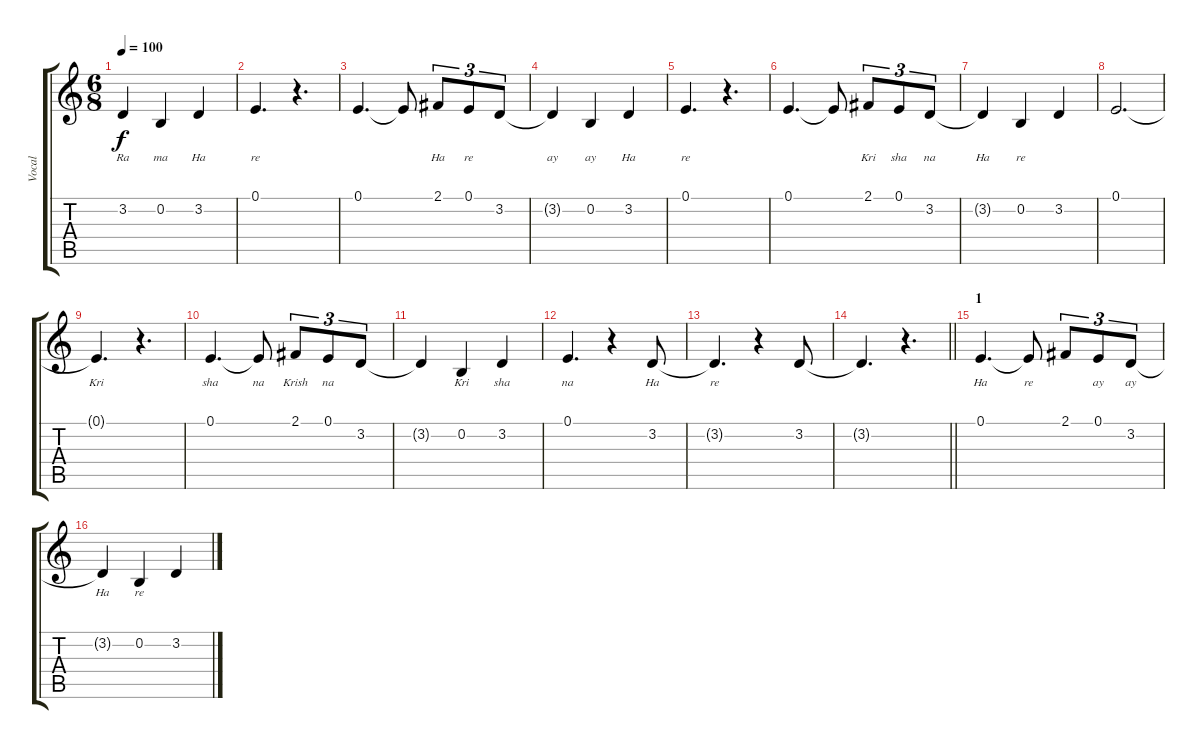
\track ("Vocal" "Vocal") {instrument acousticgrandpiano}
\staff {score tabs}
\tuning (E4 B3 G3 D3 A2 E2) {hide}
\ts (6 8)
\tempo 100
\clef g2
\ks c
3.2{t}.4{lyrics (0 "Ra") lyrics (1 "") lyrics (2 "") lyrics (3 "") lyrics (4 "") dy f} 0.2.4{lyrics (0 "ma") lyrics (1 "") lyrics (2 "") lyrics (3 "") lyrics (4 "")} 3.2.4{lyrics (0 "Ha") lyrics (1 "") lyrics (2 "") lyrics (3 "") lyrics (4 "")} |
0.1.4{d lyrics (0 "re") lyrics (1 "") lyrics (2 "") lyrics (3 "") lyrics (4 "")} r.4{d} |
0.1.4{d lyrics (0 "") lyrics (1 "") lyrics (2 "") lyrics (3 "") lyrics (4 "")} 0.1{t}.8{lyrics (0 "") lyrics (1 "") lyrics (2 "") lyrics (3 "") lyrics (4 "")} 2.1.8{tu (3 2) lyrics (0 "Ha") lyrics (1 "") lyrics (2 "") lyrics (3 "") lyrics (4 "")} 0.1.8{tu (3 2) lyrics (0 "re") lyrics (1 "") lyrics (2 "") lyrics (3 "") lyrics (4 "")} 3.2.8{tu (3 2) lyrics (0 "") lyrics (1 "") lyrics (2 "") lyrics (3 "") lyrics (4 "")} |
3.2{t}.4{lyrics (0 "ay") lyrics (1 "") lyrics (2 "") lyrics (3 "") lyrics (4 "")} 0.2.4{lyrics (0 "ay") lyrics (1 "") lyrics (2 "") lyrics (3 "") lyrics (4 "")} 3.2.4{lyrics (0 "Ha") lyrics (1 "") lyrics (2 "") lyrics (3 "") lyrics (4 "")} |
0.1.4{d lyrics (0 "re") lyrics (1 "") lyrics (2 "") lyrics (3 "") lyrics (4 "")} r.4{d} |
0.1.4{d lyrics (0 "") lyrics (1 "") lyrics (2 "") lyrics (3 "") lyrics (4 "")} 0.1{t}.8{lyrics (0 "") lyrics (1 "") lyrics (2 "") lyrics (3 "") lyrics (4 "")} 2.1.8{tu (3 2) lyrics (0 "Kri") lyrics (1 "") lyrics (2 "") lyrics (3 "") lyrics (4 "")} 0.1.8{tu (3 2) lyrics (0 "sha") lyrics (1 "") lyrics (2 "") lyrics (3 "") lyrics (4 "")} 3.2.8{tu (3 2) lyrics (0 "na") lyrics (1 "") lyrics (2 "") lyrics (3 "") lyrics (4 "")} |
3.2{t}.4{lyrics (0 "Ha") lyrics (1 "") lyrics (2 "") lyrics (3 "") lyrics (4 "")} 0.2.4{lyrics (0 "re") lyrics (1 "") lyrics (2 "") lyrics (3 "") lyrics (4 "")} 3.2.4{lyrics (0 "") lyrics (1 "") lyrics (2 "") lyrics (3 "") lyrics (4 "")} |
0.1.2{d lyrics (0 "") lyrics (1 "") lyrics (2 "") lyrics (3 "") lyrics (4 "")} |
0.1{t}.4{d lyrics (0 "Kri") lyrics (1 "") lyrics (2 "") lyrics (3 "") lyrics (4 "")} r.4{d} |
0.1.4{d lyrics (0 "sha") lyrics (1 "") lyrics (2 "") lyrics (3 "") lyrics (4 "")} 0.1{t}.8{lyrics (0 "na") lyrics (1 "") lyrics (2 "") lyrics (3 "") lyrics (4 "")} 2.1.8{tu (3 2) lyrics (0 "Krish") lyrics (1 "") lyrics (2 "") lyrics (3 "") lyrics (4 "")} 0.1.8{tu (3 2) lyrics (0 "na") lyrics (1 "") lyrics (2 "") lyrics (3 "") lyrics (4 "")} 3.2.8{tu (3 2) lyrics (0 "") lyrics (1 "") lyrics (2 "") lyrics (3 "") lyrics (4 "")} |
3.2{t}.4{lyrics (0 "") lyrics (1 "") lyrics (2 "") lyrics (3 "") lyrics (4 "")} 0.2.4{lyrics (0 "Kri") lyrics (1 "") lyrics (2 "") lyrics (3 "") lyrics (4 "")} 3.2.4{lyrics (0 "sha") lyrics (1 "") lyrics (2 "") lyrics (3 "") lyrics (4 "")} |
0.1.4{d lyrics (0 "na") lyrics (1 "") lyrics (2 "") lyrics (3 "") lyrics (4 "")} r.4 3.2.8{lyrics (0 "Ha") lyrics (1 "") lyrics (2 "") lyrics (3 "") lyrics (4 "")} |
3.2{t}.4{d lyrics (0 "re") lyrics (1 "") lyrics (2 "") lyrics (3 "") lyrics (4 "")} r.4 3.2.8{lyrics (0 "") lyrics (1 "") lyrics (2 "") lyrics (3 "") lyrics (4 "")} |
\barLineRight lightlight
3.2{t}.4{d lyrics (0 "") lyrics (1 "") lyrics (2 "") lyrics (3 "") lyrics (4 "")} r.4{d} |
\section ("" "1")
0.1.4{d lyrics (0 "Ha") lyrics (1 "") lyrics (2 "") lyrics (3 "") lyrics (4 "")} 0.1{t}.8{lyrics (0 "re") lyrics (1 "") lyrics (2 "") lyrics (3 "") lyrics (4 "")} 2.1.8{tu (3 2) lyrics (0 "") lyrics (1 "") lyrics (2 "") lyrics (3 "") lyrics (4 "")} 0.1.8{tu (3 2) lyrics (0 "ay") lyrics (1 "") lyrics (2 "") lyrics (3 "") lyrics (4 "")} 3.2.8{tu (3 2) lyrics (0 "ay") lyrics (1 "") lyrics (2 "") lyrics (3 "") lyrics (4 "")} |
3.2{t}.4{lyrics (0 "Ha") lyrics (1 "") lyrics (2 "") lyrics (3 "") lyrics (4 "")} 0.2.4{lyrics (0 "re") lyrics (1 "") lyrics (2 "") lyrics (3 "") lyrics (4 "")} 3.2.4{lyrics (0 "") lyrics (1 "") lyrics (2 "") lyrics (3 "") lyrics (4 "")}
